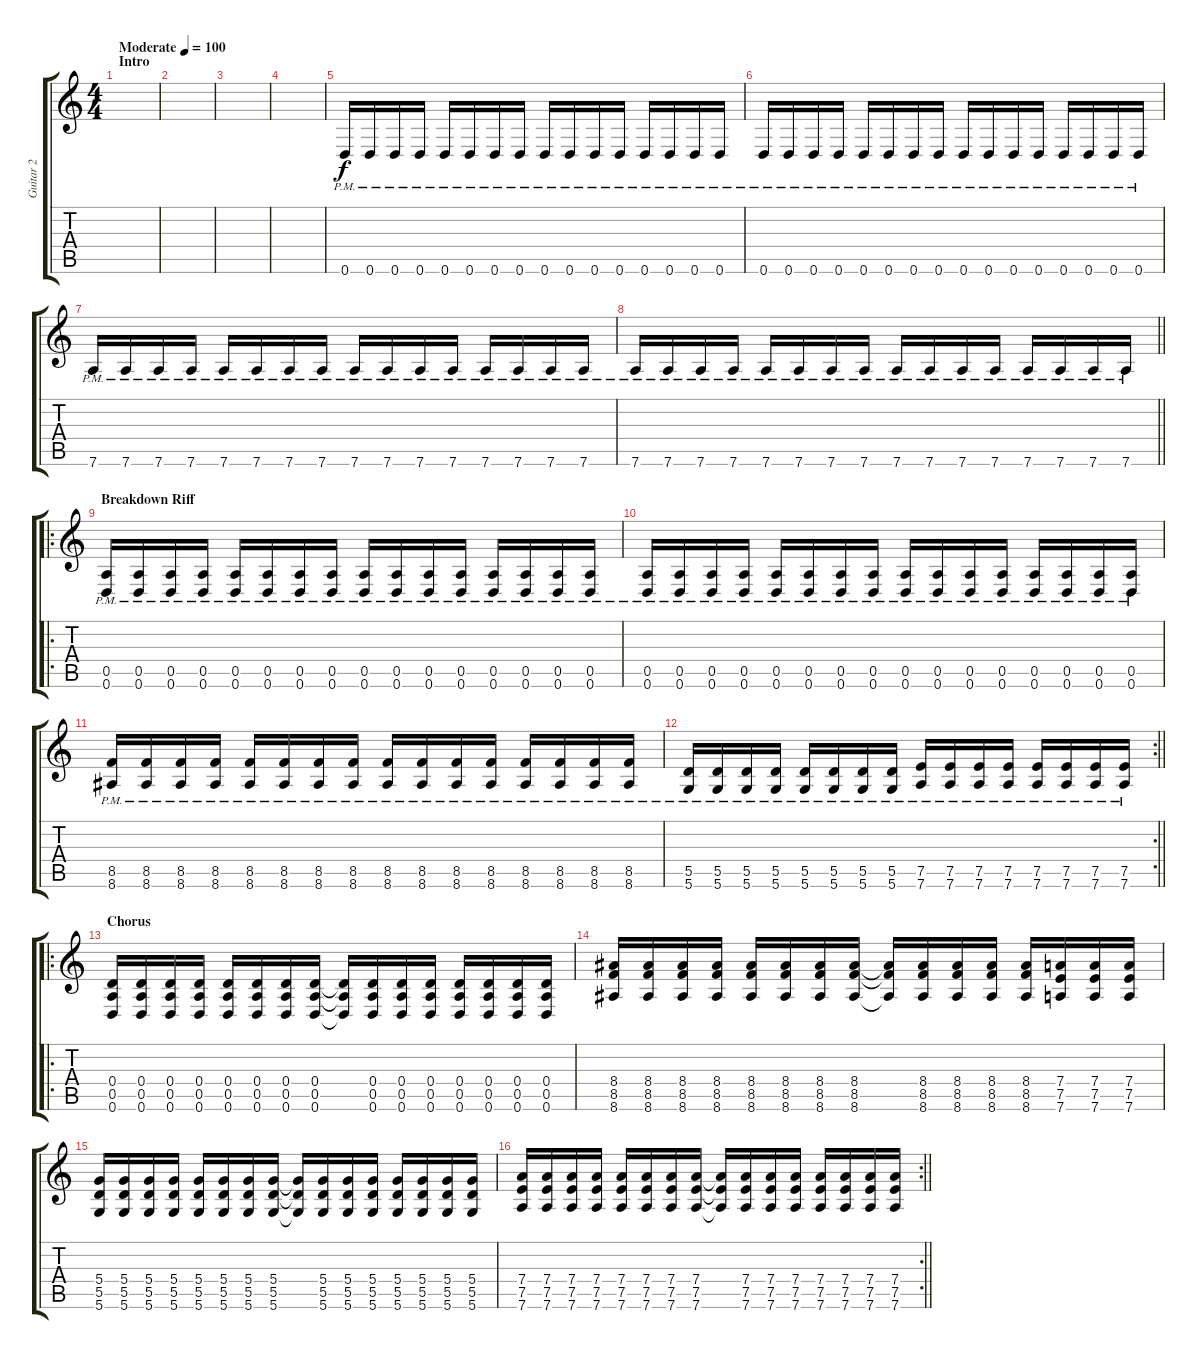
\track ("Guitar 2" "Guitar 2") {instrument distortionguitar}
\staff {score tabs}
\tuning (E4 B3 G3 D3 A2 D2) {hide}
\ts (4 4)
\section ("" "Intro")
\tempo (100 "Moderate")
\clef g2
\ks c
|
|
|
|
0.6{pm}.16 0.6{pm}.16 0.6{pm}.16 0.6{pm}.16 0.6{pm}.16 0.6{pm}.16 0.6{pm}.16 0.6{pm}.16 0.6{pm}.16 0.6{pm}.16 0.6{pm}.16 0.6{pm}.16 0.6{pm}.16 0.6{pm}.16 0.6{pm}.16 0.6{pm}.16 |
0.6{pm}.16 0.6{pm}.16 0.6{pm}.16 0.6{pm}.16 0.6{pm}.16 0.6{pm}.16 0.6{pm}.16 0.6{pm}.16 0.6{pm}.16 0.6{pm}.16 0.6{pm}.16 0.6{pm}.16 0.6{pm}.16 0.6{pm}.16 0.6{pm}.16 0.6{pm}.16 |
7.6{pm}.16 7.6{pm}.16 7.6{pm}.16 7.6{pm}.16 7.6{pm}.16 7.6{pm}.16 7.6{pm}.16 7.6{pm}.16 7.6{pm}.16 7.6{pm}.16 7.6{pm}.16 7.6{pm}.16 7.6{pm}.16 7.6{pm}.16 7.6{pm}.16 7.6{pm}.16 |
\barLineRight lightlight
7.6{pm}.16 7.6{pm}.16 7.6{pm}.16 7.6{pm}.16 7.6{pm}.16 7.6{pm}.16 7.6{pm}.16 7.6{pm}.16 7.6{pm}.16 7.6{pm}.16 7.6{pm}.16 7.6{pm}.16 7.6{pm}.16 7.6{pm}.16 7.6{pm}.16 7.6{pm}.16 |
\ro
\section ("" "Breakdown Riff")
(0.5{pm} 0.6{pm}).16 (0.5{pm} 0.6{pm}).16 (0.5{pm} 0.6{pm}).16 (0.5{pm} 0.6{pm}).16 (0.5{pm} 0.6{pm}).16 (0.5{pm} 0.6{pm}).16 (0.5{pm} 0.6{pm}).16 (0.5{pm} 0.6{pm}).16 (0.5{pm} 0.6{pm}).16 (0.5{pm} 0.6{pm}).16 (0.5{pm} 0.6{pm}).16 (0.5{pm} 0.6{pm}).16 (0.5{pm} 0.6{pm}).16 (0.5{pm} 0.6{pm}).16 (0.5{pm} 0.6{pm}).16 (0.5{pm} 0.6{pm}).16 |
(0.5{pm} 0.6{pm}).16 (0.5{pm} 0.6{pm}).16 (0.5{pm} 0.6{pm}).16 (0.5{pm} 0.6{pm}).16 (0.5{pm} 0.6{pm}).16 (0.5{pm} 0.6{pm}).16 (0.5{pm} 0.6{pm}).16 (0.5{pm} 0.6{pm}).16 (0.5{pm} 0.6{pm}).16 (0.5{pm} 0.6{pm}).16 (0.5{pm} 0.6{pm}).16 (0.5{pm} 0.6{pm}).16 (0.5{pm} 0.6{pm}).16 (0.5{pm} 0.6{pm}).16 (0.5{pm} 0.6{pm}).16 (0.5{pm} 0.6{pm}).16 |
(8.5{pm} 8.6{pm}).16 (8.5{pm} 8.6{pm}).16 (8.5{pm} 8.6{pm}).16 (8.5{pm} 8.6{pm}).16 (8.5{pm} 8.6{pm}).16 (8.5{pm} 8.6{pm}).16 (8.5{pm} 8.6{pm}).16 (8.5{pm} 8.6{pm}).16 (8.5{pm} 8.6{pm}).16 (8.5{pm} 8.6{pm}).16 (8.5{pm} 8.6{pm}).16 (8.5{pm} 8.6{pm}).16 (8.5{pm} 8.6{pm}).16 (8.5{pm} 8.6{pm}).16 (8.5{pm} 8.6{pm}).16 (8.5{pm} 8.6{pm}).16 |
\rc 2
\barLineRight lightlight
(5.5{pm} 5.6{pm}).16 (5.5{pm} 5.6{pm}).16 (5.5{pm} 5.6{pm}).16 (5.5{pm} 5.6{pm}).16 (5.5{pm} 5.6{pm}).16 (5.5{pm} 5.6{pm}).16 (5.5{pm} 5.6{pm}).16 (5.5{pm} 5.6{pm}).16 (7.5{pm} 7.6{pm}).16 (7.5{pm} 7.6{pm}).16 (7.5{pm} 7.6{pm}).16 (7.5{pm} 7.6{pm}).16 (7.5{pm} 7.6{pm}).16 (7.5{pm} 7.6{pm}).16 (7.5{pm} 7.6{pm}).16 (7.5{pm} 7.6{pm}).16 |
\ro
\section ("" "Chorus")
(0.4 0.5 0.6).16 (0.4 0.5 0.6).16 (0.4 0.5 0.6).16 (0.4 0.5 0.6).16 (0.4 0.5 0.6).16 (0.4 0.5 0.6).16 (0.4 0.5 0.6).16 (0.4 0.5 0.6).16 (0.4{t} 0.5{t} 0.6{t}).16 (0.4 0.5 0.6).16 (0.4 0.5 0.6).16 (0.4 0.5 0.6).16 (0.4 0.5 0.6).16 (0.4 0.5 0.6).16 (0.4 0.5 0.6).16 (0.4 0.5 0.6).16 |
(8.4 8.5 8.6).16 (8.4 8.5 8.6).16 (8.4 8.5 8.6).16 (8.4 8.5 8.6).16 (8.4 8.5 8.6).16 (8.4 8.5 8.6).16 (8.4 8.5 8.6).16 (8.4 8.5 8.6).16 (8.4{t} 8.5{t} 8.6{t}).16 (8.4 8.5 8.6).16 (8.4 8.5 8.6).16 (8.4 8.5 8.6).16 (8.4 8.5 8.6).16 (7.4 7.5 7.6).16 (7.4 7.5 7.6).16 (7.4 7.5 7.6).16 |
(5.4 5.5 5.6).16 (5.4 5.5 5.6).16 (5.4 5.5 5.6).16 (5.4 5.5 5.6).16 (5.4 5.5 5.6).16 (5.4 5.5 5.6).16 (5.4 5.5 5.6).16 (5.4 5.5 5.6).16 (5.4{t} 5.5{t} 5.6{t}).16 (5.4 5.5 5.6).16 (5.4 5.5 5.6).16 (5.4 5.5 5.6).16 (5.4 5.5 5.6).16 (5.4 5.5 5.6).16 (5.4 5.5 5.6).16 (5.4 5.5 5.6).16 |
\rc 2
\barLineRight lightlight
(7.4 7.5 7.6).16 (7.4 7.5 7.6).16 (7.4 7.5 7.6).16 (7.4 7.5 7.6).16 (7.4 7.5 7.6).16 (7.4 7.5 7.6).16 (7.4 7.5 7.6).16 (7.4 7.5 7.6).16 (7.4{t} 7.5{t} 7.6{t}).16 (7.4 7.5 7.6).16 (7.4 7.5 7.6).16 (7.4 7.5 7.6).16 (7.4 7.5 7.6).16 (7.4 7.5 7.6).16 (7.4 7.5 7.6).16 (7.4 7.5 7.6).16
